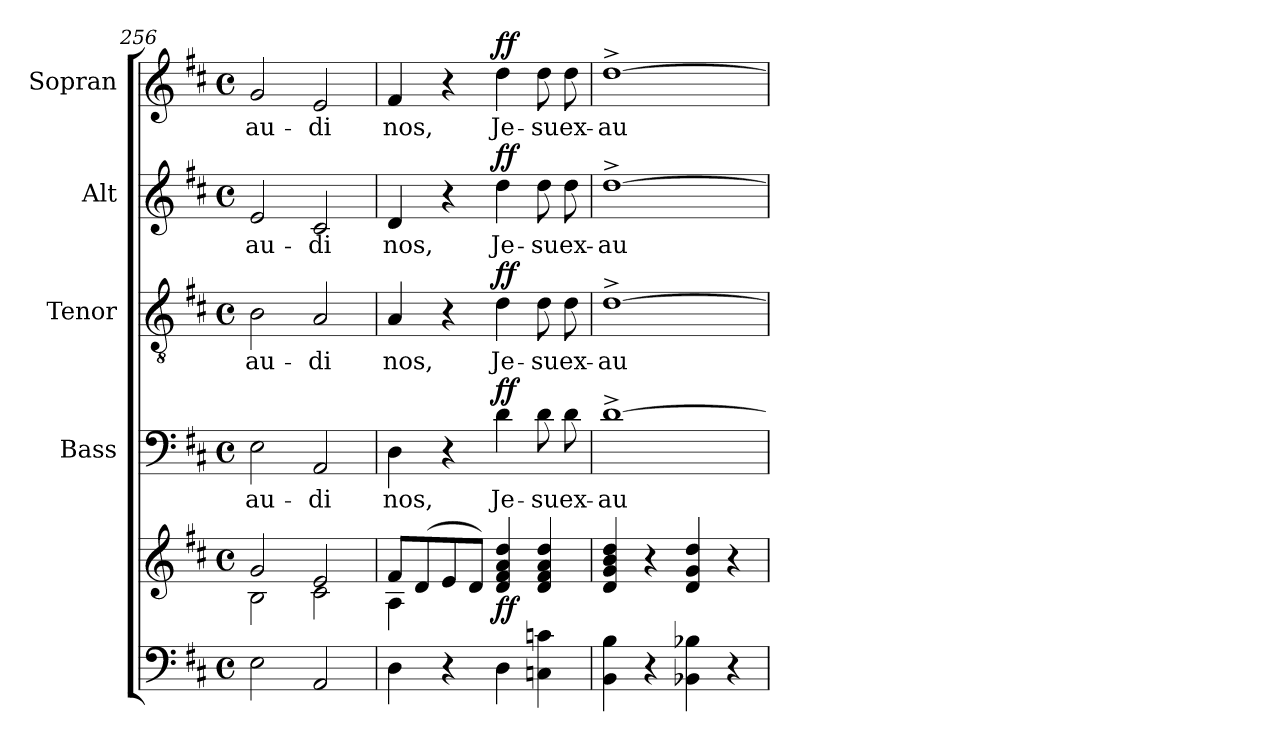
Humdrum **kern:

**kern	**kern	**dynam	**kern	**text	**dynam	**kern	**text	**dynam	**kern	**text	**dynam	**kern	**text	**dynam
*part5	*part5	*part5	*part4	*part4	*part4	*part3	*part3	*part3	*part2	*part2	*part2	*part1	*part1	*part1
*staff6	*staff5	*staff5/6	*staff4	*staff4	*staff4	*staff3	*staff3	*staff3	*staff2	*staff2	*staff2	*staff1	*staff1	*staff1
*	*	*	*I"Bass	*	*	*I"Tenor	*	*	*I"Alt	*	*	*I"Sopran	*	*
*	*	*	*I'B.	*	*	*I'T.	*	*	*I'A.	*	*	*I'S.	*	*
*clefF4	*clefG2	*	*clefF4	*	*	*clefGv2	*	*	*clefG2	*	*	*clefG2	*	*
*k[f#c#]	*k[f#c#]	*	*k[f#c#]	*	*	*k[f#c#]	*	*	*k[f#c#]	*	*	*k[f#c#]	*	*
*D:	*D:	*	*D:	*	*	*D:	*	*	*D:	*	*	*D:	*	*
*M4/4	*M4/4	*	*M4/4	*	*	*M4/4	*	*	*M4/4	*	*	*M4/4	*	*
*met(c)	*met(c)	*	*met(c)	*	*	*met(c)	*	*	*met(c)	*	*	*met(c)	*	*
=256	=256	=256	=256	=256	=256	=256	=256	=256	=256	=256	=256	=256	=256	=256
*	*^	*	*	*	*	*	*	*	*	*	*	*	*	*
!	!	!	!	!	!LO:LY:b	!	!	!LO:LY:b	!	!	!LO:LY:b	!	!	!LO:LY:b	!
2E\	2g/	2B\	.	2E\	au-	.	2B\	au-	.	2e/	au-	.	2g/	au-	.
!	!	!	!	!	!LO:LY:b	!	!	!LO:LY:b	!	!	!LO:LY:b	!	!	!LO:LY:b	!
2AA/	2e/	2c#\	.	2AA/	-di	.	2A/	-di	.	2c#/	-di	.	2e/	-di	.
!!LO:LB:g=z
=257	=257	=257	=257	=257	=257	=257	=257	=257	=257	=257	=257	=257	=257	=257	=257
!	!	!	!	!	!LO:LY:b	!	!	!LO:LY:b	!	!	!LO:LY:b	!	!	!LO:LY:b	!
4D\	8f#/L	4A\	.	4D\	nos,	.	4A/	nos,	.	4d/	nos,	.	4f#/	nos,	.
.	(<8d/	.	.	.	.	.	.	.	.	.	.	.	.	.	.
4r	8e/	2.ryy	.	4r	.	.	4r	.	.	4r	.	.	4r	.	.
.	8d/J)	.	.	.	.	.	.	.	.	.	.	.	.	.	.
!	!	!	!LO:DY:b	!	!LO:LY:b	!LO:DY:a	!	!LO:LY:b	!LO:DY:a	!	!LO:LY:b	!LO:DY:a	!	!LO:LY:b	!LO:DY:a
4D\	4d/ 4f#/ 4a/ 4dd/	.	ff	4d\	Je-	ff	4d\	Je-	ff	4dd\	Je-	ff	4dd\	Je-	ff
!	!	!	!	!	!LO:LY:b	!	!	!LO:LY:b	!	!	!LO:LY:b	!	!	!LO:LY:b	!
4Cn\ 4cn\	4d/ 4f#/ 4a/ 4dd/	.	.	8d\	-su	.	8d\	-su	.	8dd\	-su	.	8dd\	-su	.
!	!	!	!	!	!LO:LY:b	!	!	!LO:LY:b	!	!	!LO:LY:b	!	!	!LO:LY:b	!
.	.	.	.	8d\	ex-	.	8d\	ex-	.	8dd\	ex-	.	8dd\	ex-	.
*	*v	*v	*	*	*	*	*	*	*	*	*	*	*	*	*
=258	=258	=258	=258	=258	=258	=258	=258	=258	=258	=258	=258	=258	=258	=258
!	!	!	!	!LO:LY:b	!	!	!LO:LY:b	!	!	!LO:LY:b	!	!	!LO:LY:b	!
4BB\ 4B\	4d/ 4g/ 4b/ 4dd/	.	[1d^>	-au-	.	[1d^>	-au-	.	[1dd^>	-au-	.	[1dd^>	-au-	.
4r	4r	.	.	.	.	.	.	.	.	.	.	.	.	.
4BB-X\ 4B-X\	4d/ 4g/ 4dd/	.	.	.	.	.	.	.	.	.	.	.	.	.
4r	4r	.	.	.	.	.	.	.	.	.	.	.	.	.
=	=	=	=	=	=	=	=	=	=	=	=	=	=	=
*-	*-	*-	*-	*-	*-	*-	*-	*-	*-	*-	*-	*-	*-	*-
